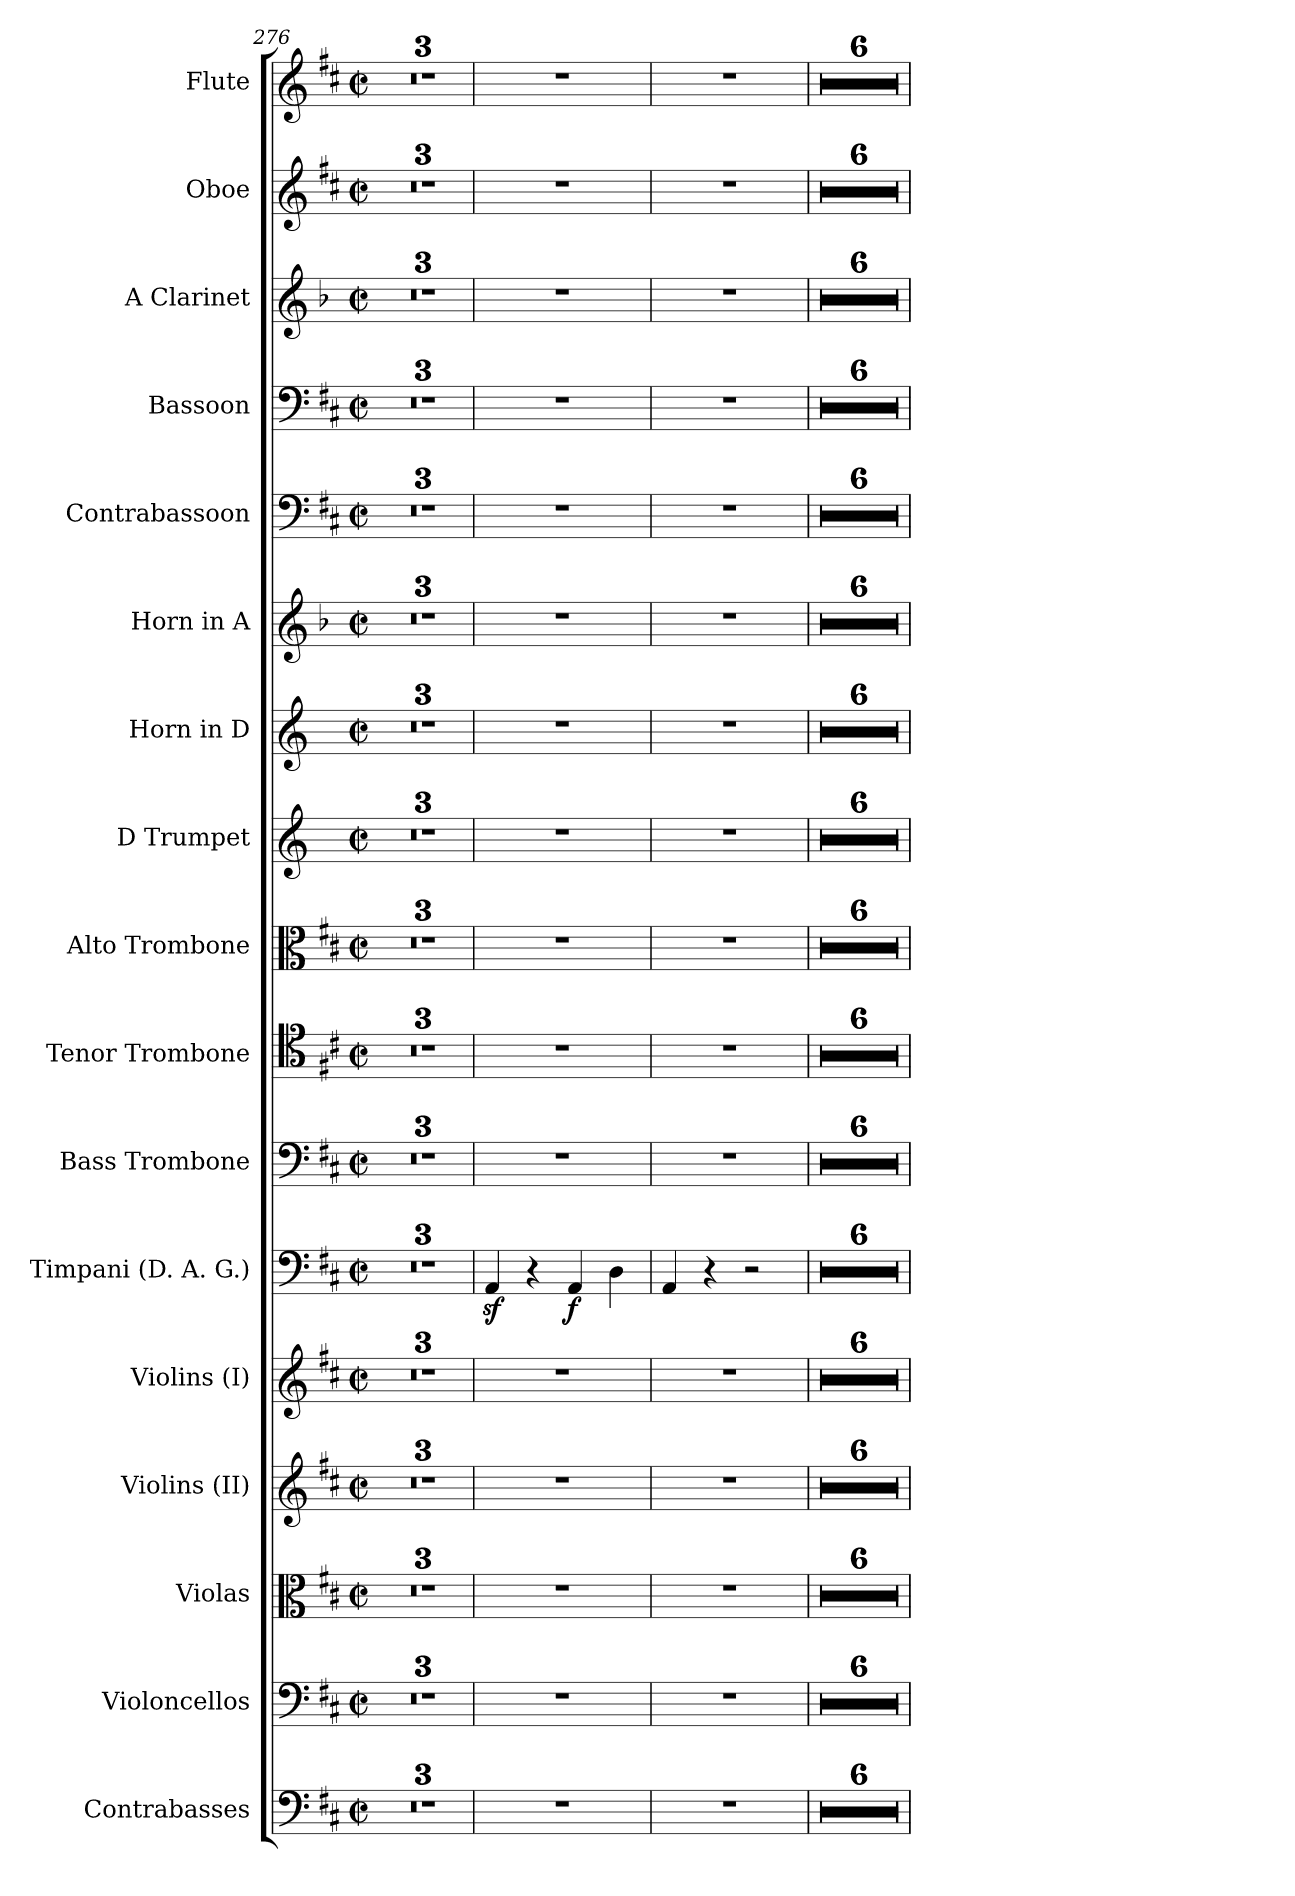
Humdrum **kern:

**kern	**kern	**kern	**kern	**kern	**kern	**dynam	**kern	**kern	**kern	**kern	**kern	**kern	**kern	**kern	**kern	**kern	**kern
*part17	*part16	*part15	*part14	*part13	*part12	*part12	*part11	*part10	*part9	*part8	*part7	*part6	*part5	*part4	*part3	*part2	*part1
*staff17	*staff16	*staff15	*staff14	*staff13	*staff12	*staff12	*staff11	*staff10	*staff9	*staff8	*staff7	*staff6	*staff5	*staff4	*staff3	*staff2	*staff1
*I"Contrabasses	*I"Violoncellos	*I"Violas	*I"Violins (II)	*I"Violins (I)	*I"Timpani (D. A. G.)	*	*I"Bass Trombone	*I"Tenor Trombone	*I"Alto Trombone	*I"D Trumpet	*I"Horn in D	*I"Horn in A	*I"Contrabassoon	*I"Bassoon	*I"A Clarinet	*I"Oboe	*I"Flute
*I'Cbs.	*I'Vcs.	*I'Vlas.	*I'Vlns. (II)	*I'Vlns. (I)	*I'Tp.	*	*I'B. Tbn.	*I'T. Tbn.	*I'A. Tbn.	*I'D Tpt.	*I'Hn.	*	*I'Cbsn.	*I'Bsn.	*I'A Cl.	*I'Ob.	*I'Fl.
*clefF4	*clefF4	*clefC3	*clefG2	*clefG2	*clefF4	*	*clefF4	*clefC4	*clefC3	*clefG2	*clefG2	*clefG2	*clefF4	*clefF4	*clefG2	*clefG2	*clefG2
*ITrd7c12	*	*	*	*	*	*	*	*	*	*ITrd-1c-2	*ITrd6c10	*ITrd2c3	*ITrd7c12	*	*ITrd2c3	*	*
*k[f#c#]	*k[f#c#]	*k[f#c#]	*k[f#c#]	*k[f#c#]	*k[f#c#]	*	*k[f#c#]	*k[f#c#]	*k[f#c#]	*k[f#c#]	*k[f#c#]	*k[f#c#]	*k[f#c#]	*k[f#c#]	*k[f#c#]	*k[f#c#]	*k[f#c#]
*M2/2	*M2/2	*M2/2	*M2/2	*M2/2	*M2/2	*	*M2/2	*M2/2	*M2/2	*M2/2	*M2/2	*M2/2	*M2/2	*M2/2	*M2/2	*M2/2	*M2/2
*met(c|)	*met(c|)	*met(c|)	*met(c|)	*met(c|)	*met(c|)	*	*met(c|)	*met(c|)	*met(c|)	*met(c|)	*met(c|)	*met(c|)	*met(c|)	*met(c|)	*met(c|)	*met(c|)	*met(c|)
=276	=276	=276	=276	=276	=276	=276	=276	=276	=276	=276	=276	=276	=276	=276	=276	=276	=276
1r	1r	1r	1r	1r	1r	.	1r	1r	1r	1r	1r	1r	1r	1r	1r	1r	1r
=277	=277	=277	=277	=277	=277	=277	=277	=277	=277	=277	=277	=277	=277	=277	=277	=277	=277
1r	1r	1r	1r	1r	1r	.	1r	1r	1r	1r	1r	1r	1r	1r	1r	1r	1r
=278	=278	=278	=278	=278	=278	=278	=278	=278	=278	=278	=278	=278	=278	=278	=278	=278	=278
1r	1r	1r	1r	1r	1r	.	1r	1r	1r	1r	1r	1r	1r	1r	1r	1r	1r
=279	=279	=279	=279	=279	=279	=279	=279	=279	=279	=279	=279	=279	=279	=279	=279	=279	=279
1r	1r	1r	1r	1r	4AAz</	.	1r	1r	1r	1r	1r	1r	1r	1r	1r	1r	1r
.	.	.	.	.	4r	.	.	.	.	.	.	.	.	.	.	.	.
!	!	!	!	!	!	!LO:DY:b	!	!	!	!	!	!	!	!	!	!	!
.	.	.	.	.	4AA/	f	.	.	.	.	.	.	.	.	.	.	.
.	.	.	.	.	4D\	.	.	.	.	.	.	.	.	.	.	.	.
=280	=280	=280	=280	=280	=280	=280	=280	=280	=280	=280	=280	=280	=280	=280	=280	=280	=280
1r	1r	1r	1r	1r	4AA/	.	1r	1r	1r	1r	1r	1r	1r	1r	1r	1r	1r
.	.	.	.	.	4r	.	.	.	.	.	.	.	.	.	.	.	.
.	.	.	.	.	2r	.	.	.	.	.	.	.	.	.	.	.	.
=281	=281	=281	=281	=281	=281	=281	=281	=281	=281	=281	=281	=281	=281	=281	=281	=281	=281
1r	1r	1r	1r	1r	1r	.	1r	1r	1r	1r	1r	1r	1r	1r	1r	1r	1r
=282	=282	=282	=282	=282	=282	=282	=282	=282	=282	=282	=282	=282	=282	=282	=282	=282	=282
1r	1r	1r	1r	1r	1r	.	1r	1r	1r	1r	1r	1r	1r	1r	1r	1r	1r
!!LO:PB:g=z
=283	=283	=283	=283	=283	=283	=283	=283	=283	=283	=283	=283	=283	=283	=283	=283	=283	=283
1r	1r	1r	1r	1r	1r	.	1r	1r	1r	1r	1r	1r	1r	1r	1r	1r	1r
=284	=284	=284	=284	=284	=284	=284	=284	=284	=284	=284	=284	=284	=284	=284	=284	=284	=284
1r	1r	1r	1r	1r	1r	.	1r	1r	1r	1r	1r	1r	1r	1r	1r	1r	1r
=285	=285	=285	=285	=285	=285	=285	=285	=285	=285	=285	=285	=285	=285	=285	=285	=285	=285
1r	1r	1r	1r	1r	1r	.	1r	1r	1r	1r	1r	1r	1r	1r	1r	1r	1r
=286	=286	=286	=286	=286	=286	=286	=286	=286	=286	=286	=286	=286	=286	=286	=286	=286	=286
1r	1r	1r	1r	1r	1r	.	1r	1r	1r	1r	1r	1r	1r	1r	1r	1r	1r
=	=	=	=	=	=	=	=	=	=	=	=	=	=	=	=	=	=
*-	*-	*-	*-	*-	*-	*-	*-	*-	*-	*-	*-	*-	*-	*-	*-	*-	*-
